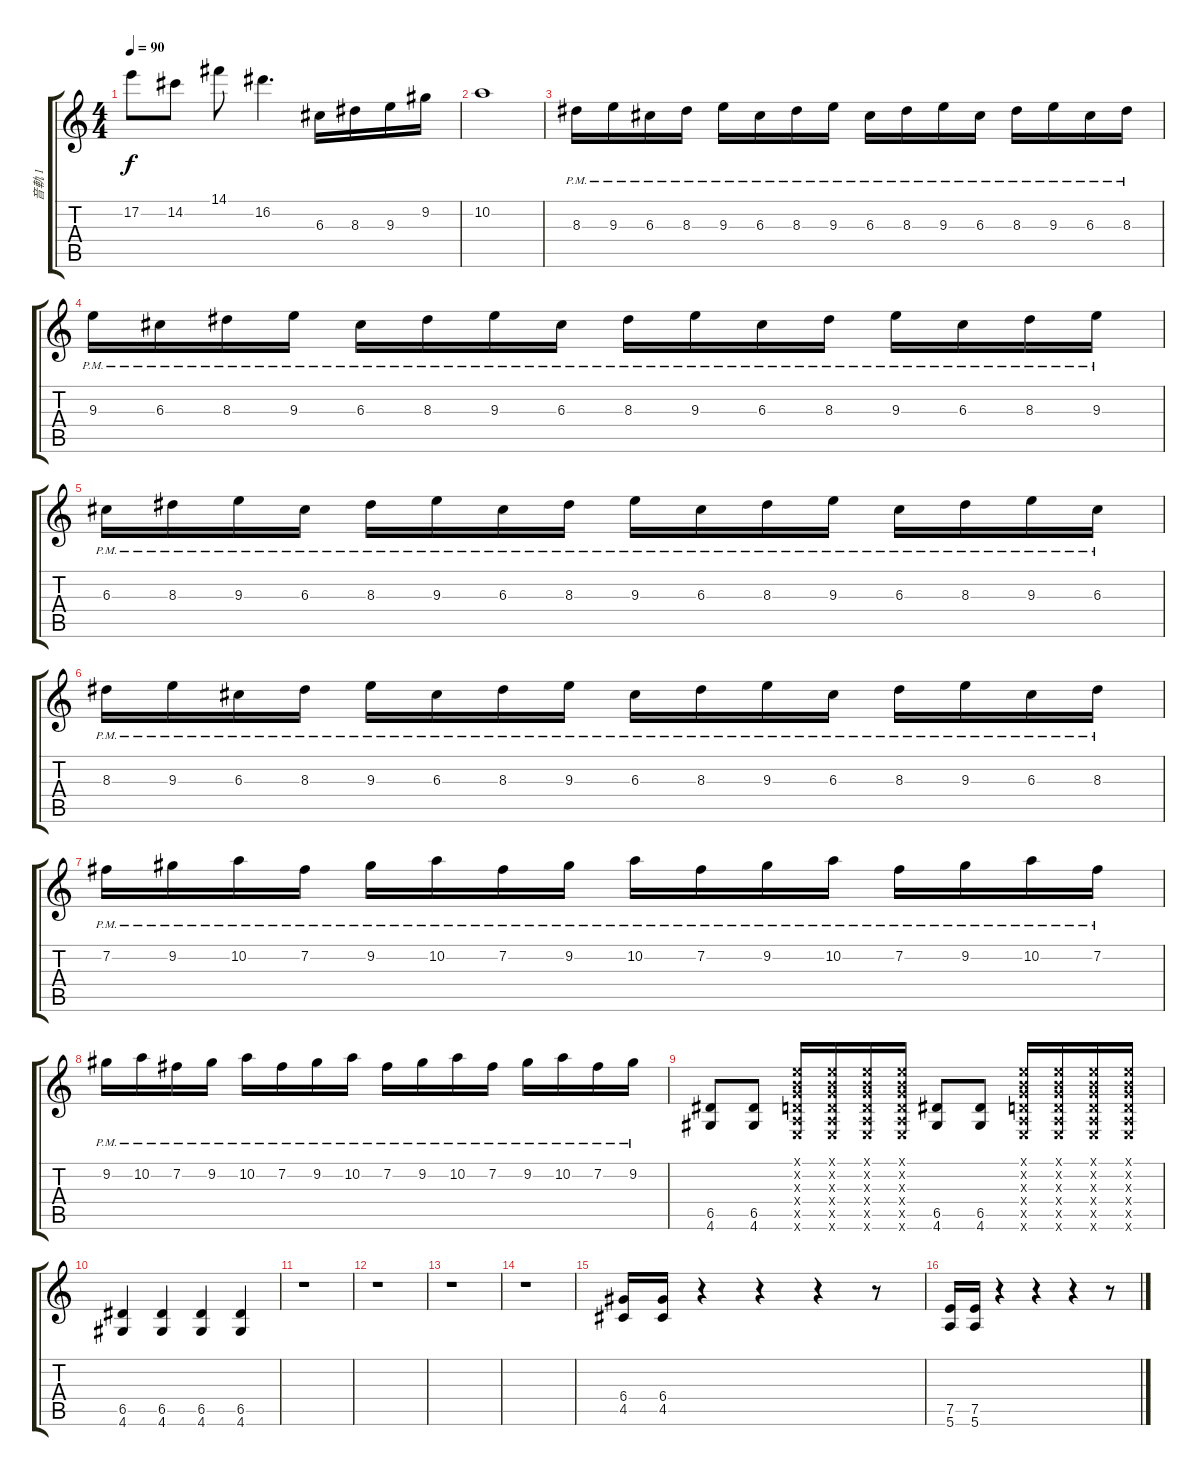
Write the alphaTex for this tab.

\track ("音軌 1" "音軌 1") {instrument overdrivenguitar}
\staff {score tabs}
\tuning (E4 B3 G3 D3 A2 E2) {hide}
\ts (4 4)
\tempo 90
\clef g2
\ks c
17.2{t}.8{dy f} 14.2.8 14.1.8 16.2.4{d} 6.3.16 8.3.16 9.3.16 9.2.16 |
10.2.1 |
8.3{pm}.16 9.3{pm}.16 6.3{pm}.16 8.3{pm}.16 9.3{pm}.16 6.3{pm}.16 8.3{pm}.16 9.3{pm}.16 6.3{pm}.16 8.3{pm}.16 9.3{pm}.16 6.3{pm}.16 8.3{pm}.16 9.3{pm}.16 6.3{pm}.16 8.3{pm}.16 |
9.3{pm}.16 6.3{pm}.16 8.3{pm}.16 9.3{pm}.16 6.3{pm}.16 8.3{pm}.16 9.3{pm}.16 6.3{pm}.16 8.3{pm}.16 9.3{pm}.16 6.3{pm}.16 8.3{pm}.16 9.3{pm}.16 6.3{pm}.16 8.3{pm}.16 9.3{pm}.16 |
6.3{pm}.16 8.3{pm}.16 9.3{pm}.16 6.3{pm}.16 8.3{pm}.16 9.3{pm}.16 6.3{pm}.16 8.3{pm}.16 9.3{pm}.16 6.3{pm}.16 8.3{pm}.16 9.3{pm}.16 6.3{pm}.16 8.3{pm}.16 9.3{pm}.16 6.3{pm}.16 |
8.3{pm}.16 9.3{pm}.16 6.3{pm}.16 8.3{pm}.16 9.3{pm}.16 6.3{pm}.16 8.3{pm}.16 9.3{pm}.16 6.3{pm}.16 8.3{pm}.16 9.3{pm}.16 6.3{pm}.16 8.3{pm}.16 9.3{pm}.16 6.3{pm}.16 8.3{pm}.16 |
7.2{pm}.16 9.2{pm}.16 10.2{pm}.16 7.2{pm}.16 9.2{pm}.16 10.2{pm}.16 7.2{pm}.16 9.2{pm}.16 10.2{pm}.16 7.2{pm}.16 9.2{pm}.16 10.2{pm}.16 7.2{pm}.16 9.2{pm}.16 10.2{pm}.16 7.2{pm}.16 |
9.2{pm}.16 10.2{pm}.16 7.2{pm}.16 9.2{pm}.16 10.2{pm}.16 7.2{pm}.16 9.2{pm}.16 10.2{pm}.16 7.2{pm}.16 9.2{pm}.16 10.2{pm}.16 7.2{pm}.16 9.2{pm}.16 10.2{pm}.16 7.2{pm}.16 9.2{pm}.16 |
(6.5 4.6).8 (6.5 4.6).8 (0.1{x} 0.2{x} 0.3{x} 0.4{x} 0.5{x} 0.6{x}).16 (0.1{x} 0.2{x} 0.3{x} 0.4{x} 0.5{x} 0.6{x}).16 (0.1{x} 0.2{x} 0.3{x} 0.4{x} 0.5{x} 0.6{x}).16 (0.1{x} 0.2{x} 0.3{x} 0.4{x} 0.5{x} 0.6{x}).16 (6.5 4.6).8 (6.5 4.6).8 (0.1{x} 0.2{x} 0.3{x} 0.4{x} 0.5{x} 0.6{x}).16 (0.1{x} 0.2{x} 0.3{x} 0.4{x} 0.5{x} 0.6{x}).16 (0.1{x} 0.2{x} 0.3{x} 0.4{x} 0.5{x} 0.6{x}).16 (0.1{x} 0.2{x} 0.3{x} 0.4{x} 0.5{x} 0.6{x}).16 |
(6.5 4.6).4 (6.5 4.6).4 (6.5 4.6).4 (6.5 4.6).4 |
r.1 |
r.1 |
r.1 |
r.1 |
(6.4 4.5).16 (6.4 4.5).16 r.4 r.4 r.4 r.8 |
(7.5 5.6).16 (7.5 5.6).16 r.4 r.4 r.4 r.8
